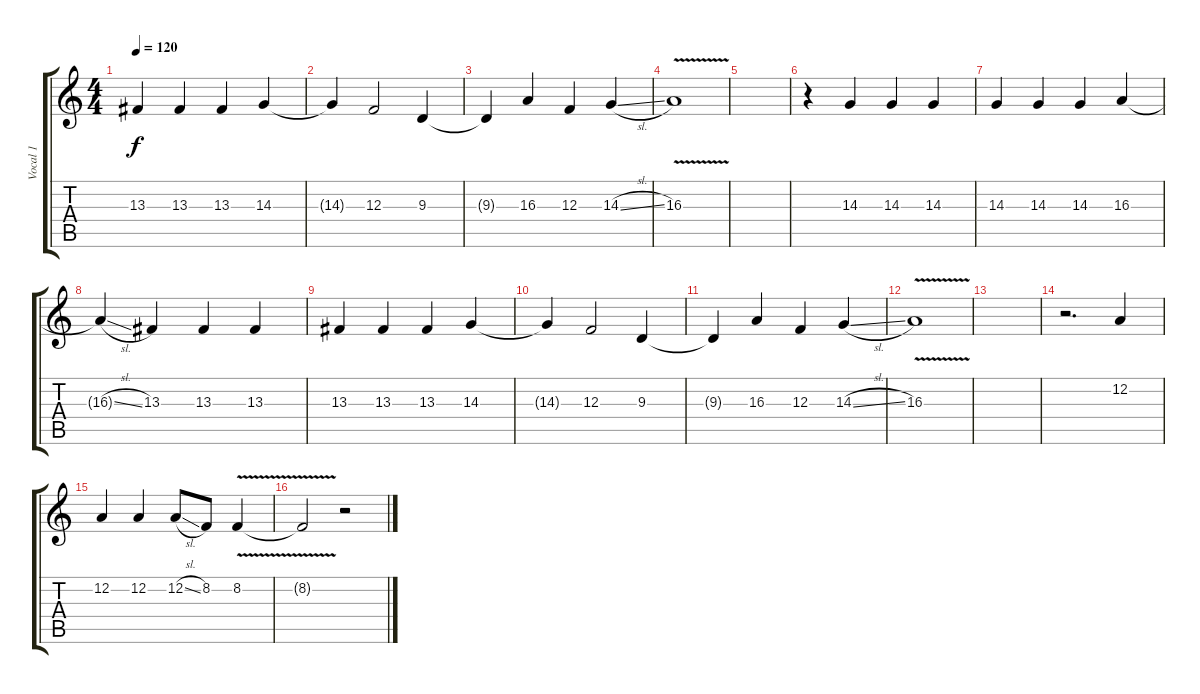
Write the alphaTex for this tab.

\track ("Vocal 1" "Vocal 1") {instrument lead1square}
\staff {score tabs}
\tuning (D4 A3 F3 C3 G2 D2) {hide}
\ts (4 4)
\tempo 120
\clef g2
\ks c
13.3.4{dy f} 13.3.4 13.3.4 14.3.4 |
14.3{t}.4 12.3.2 9.3.4 |
9.3{t}.4 16.3.4 12.3.4 14.3{sl}.4 |
16.3{v}.1 |
|
r.4 14.3.4 14.3.4 14.3.4 |
14.3.4 14.3.4 14.3.4 16.3.4 |
16.3{sl t}.4 13.3.4 13.3.4 13.3.4 |
13.3.4 13.3.4 13.3.4 14.3.4 |
14.3{t}.4 12.3.2 9.3.4 |
9.3{t}.4 16.3.4 12.3.4 14.3{sl}.4 |
16.3{v}.1 |
|
r.2{d} 12.2.4 |
12.2.4 12.2.4 12.2{sl}.8 8.2.8 8.2{v}.4 |
8.2{t}.2 r.2
